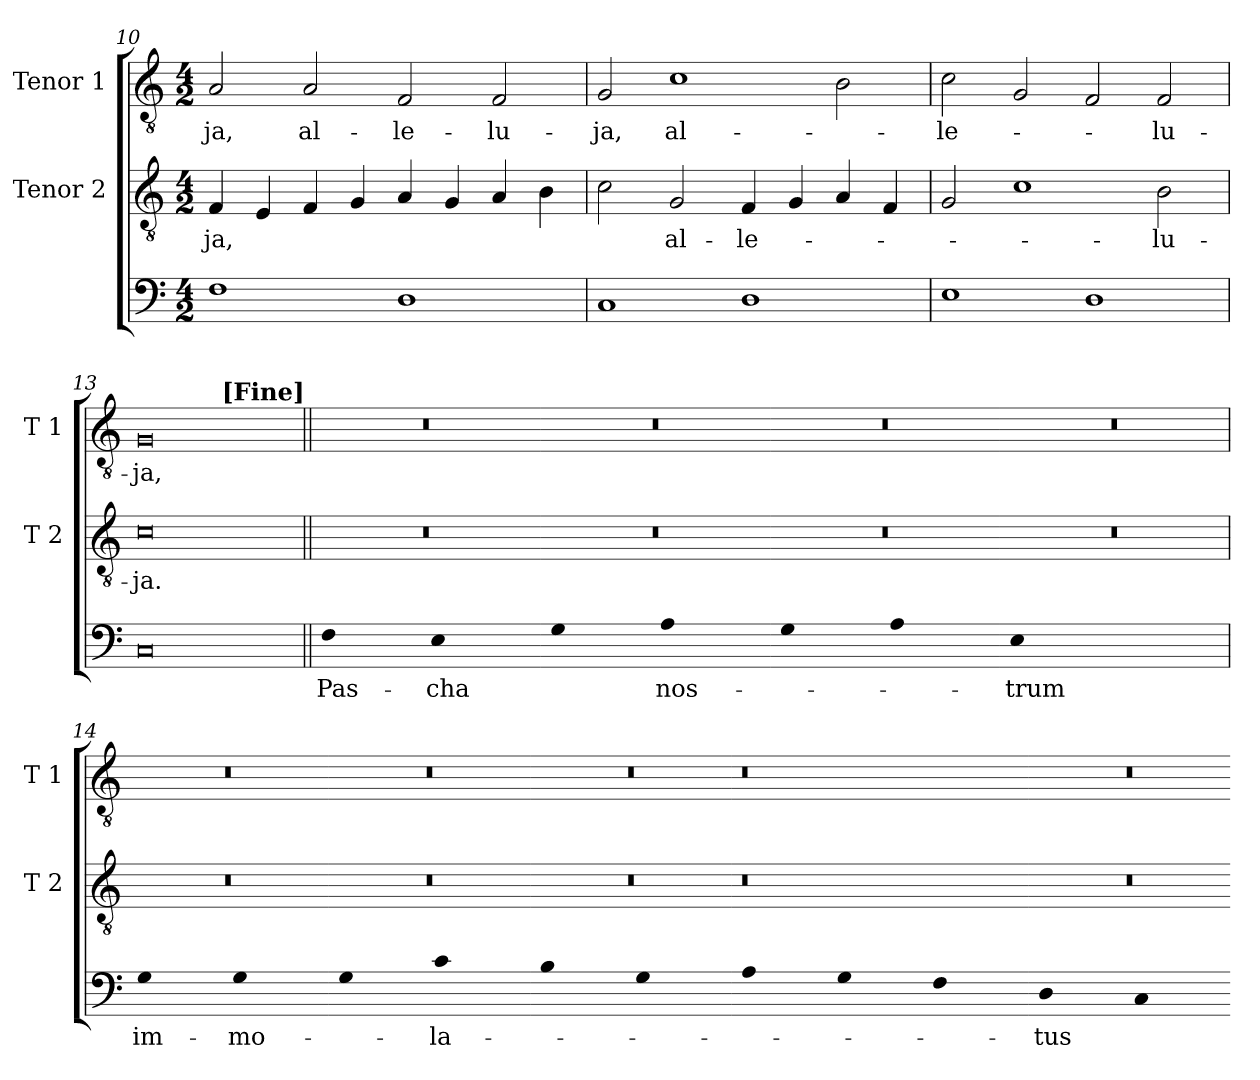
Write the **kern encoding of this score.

**kern	**text	**kern	**text	**kern	**text
*part3	*part3	*part2	*part2	*part1	*part1
*staff3	*staff3	*staff2	*staff2	*staff1	*staff1
*	*	*I"Tenor 2	*	*I"Tenor 1	*
*	*	*I'T 2	*	*I'T 1	*
!!LO:LB:g=z
*clefF4	*	*clefGv2	*	*clefGv2	*
*k[]	*	*k[]	*	*k[]	*
*C:	*	*C:	*	*C:	*
*M4/2	*	*M4/2	*	*M4/2	*
=10	=10	=10	=10	=10	=10
!	!	!	!LO:LY:b	!	!LO:LY:b
1F	.	4F/	-ja,	2A/	-ja,
.	.	4E/	.	.	.
!	!	!	!	!	!LO:LY:b
.	.	4F/	.	2A/	al-
.	.	4G/	.	.	.
!	!	!	!	!	!LO:LY:b
1D	.	4A/	.	2F/	-le-
.	.	4G/	.	.	.
!	!	!	!	!	!LO:LY:b
.	.	4A/	.	2F/	-lu-
.	.	4B\	.	.	.
=11	=11	=11	=11	=11	=11
!	!	!	!	!	!LO:LY:b
1C	.	2c\	.	2G/	-ja,
!	!	!	!LO:LY:b	!	!LO:LY:b
.	.	2G/	al-	1c	al-
!	!	!	!LO:LY:b	!	!
1D	.	4F/	-le-	.	.
.	.	4G/	.	.	.
.	.	4A/	.	2B\	.
.	.	4F/	.	.	.
=12	=12	=12	=12	=12	=12
!	!	!	!	!	!LO:LY:b
1E	.	2G/	.	2c\	-le-
.	.	1c	.	2G/	.
1D	.	.	.	2F/	.
!	!	!	!LO:LY:b	!	!LO:LY:b
.	.	2B\	-lu-	2F/	-lu-
=13	=13	=13	=13	=13	=13
!	!	!	!LO:LY:b	!	!LO:LY:b
0C	.	0c	-ja.	0G	-ja,
!	!	!	!	!LO:TX:a:B:rj:t=[Fine]	!
!!LO:PB:g=z
=13X4||	=13X4||	=13X4||	=13X4||	=13X4||	=13X4||
!LO:N:head=solid	!LO:LY:b	!	!	!	!
1F	Pas-	0r	.	0r	.
!LO:N:head=solid	!LO:LY:b	!	!	!	!
1E	-cha	.	.	.	.
=13X5-	=13X5-	=13X5-	=13X5-	=13X5-	=13X5-
!LO:N:head=solid	!	!	!	!	!
1G	.	0r	.	0r	.
!LO:N:head=solid	!LO:LY:b	!	!	!	!
1A	nos-	.	.	.	.
=13X6-	=13X6-	=13X6-	=13X6-	=13X6-	=13X6-
!LO:N:head=solid	!	!	!	!	!
1G	.	0r	.	0r	.
!LO:N:head=solid	!	!	!	!	!
1A	.	.	.	.	.
=14-	=14-	=14-	=14-	=14-	=14-
!LO:N:head=solid	!LO:LY:b	!	!	!	!
1E	-trum	0r	.	0r	.
1ryy	.	.	.	.	.
=14X7	=14X7	=14X7	=14X7	=14X7	=14X7
!LO:N:head=solid	!LO:LY:b	!	!	!	!
1G	im-	0r	.	0r	.
!LO:N:head=solid	!LO:LY:b	!	!	!	!
1G	-mo-	.	.	.	.
=14X8-	=14X8-	=14X8-	=14X8-	=14X8-	=14X8-
!LO:N:head=solid	!	!	!	!	!
1G	.	0r	.	0r	.
!LO:N:head=solid	!LO:LY:b	!	!	!	!
1c	-la-	.	.	.	.
=14X9-	=14X9-	=14X9-	=14X9-	=14X9-	=14X9-
!LO:N:head=solid	!	!	!	!	!
1B	.	0r	.	0r	.
!LO:N:head=solid	!	!	!	!	!
1G	.	.	.	.	.
=14X10-	=14X10-	=14X10-	=14X10-	=14X10-	=14X10-
!LO:N:head=solid	!	!	!	!	!
1A	.	0r	.	0r	.
!LO:N:head=solid	!	!	!	!	!
1G	.	.	.	.	.
!LO:N:head=solid	!	!	!	!	!
1F	.	1ryy	.	1ryy	.
=14X11-	=14X11-	=14X11-	=14X11-	=14X11-	=14X11-
!LO:N:head=solid	!LO:LY:b	!	!	!	!
1D	-tus	0r	.	0r	.
!LO:N:head=solid	!	!	!	!	!
1C	.	.	.	.	.
=-	=-	=-	=-	=-	=-
*-	*-	*-	*-	*-	*-
